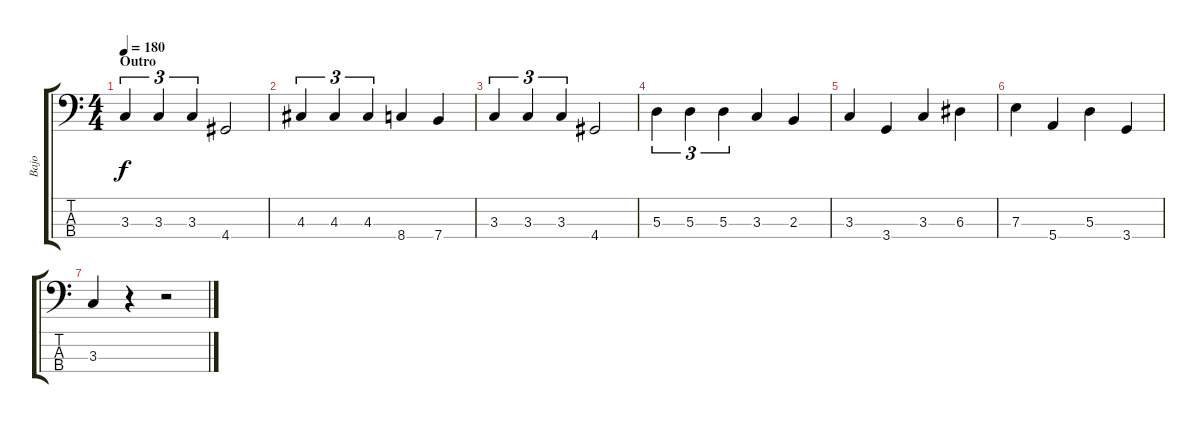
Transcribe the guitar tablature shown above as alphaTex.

\track ("Bajo" "Bajo") {instrument electricbassfinger}
\staff {score tabs}
\tuning (G2 D2 A1 E1) {hide}
\ts (4 4)
\section ("" "Outro")
\tempo 180
\clef f4
\ks c
3.3.4{tu (3 2) dy f} 3.3.4{tu (3 2)} 3.3.4{tu (3 2)} 4.4.2 |
4.3.4{tu (3 2)} 4.3.4{tu (3 2)} 4.3.4{tu (3 2)} 8.4.4 7.4.4 |
3.3.4{tu (3 2)} 3.3.4{tu (3 2)} 3.3.4{tu (3 2)} 4.4.2 |
5.3.4{tu (3 2)} 5.3.4{tu (3 2)} 5.3.4{tu (3 2)} 3.3.4 2.3.4 |
3.3.4 3.4.4 3.3.4 6.3.4 |
7.3.4 5.4.4 5.3.4 3.4.4 |
3.3.4 r.4 r.2
